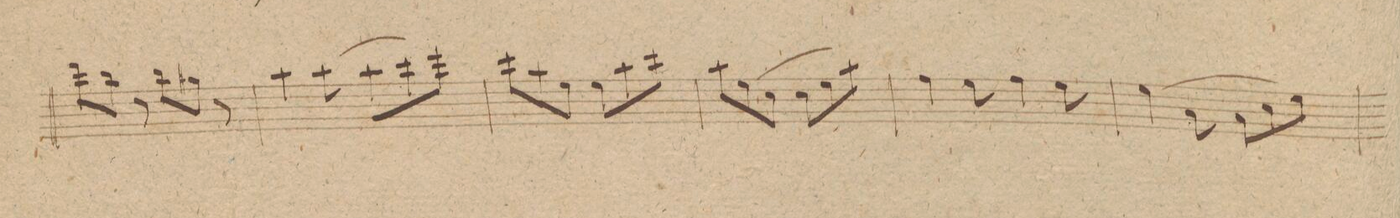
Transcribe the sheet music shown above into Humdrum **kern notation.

**kern	**dynam
*I"Violino	*
*clefG2	*
*k[]	*
*M6/8	*
8ddd\L	.
8bb\J	.
8r	.
8bb\L	.
8gg#X\J	.
8r	.
=134	=134
4aa\	.
(8aa\	.
8aa\L	.
8ccc\	.
8eee\J)	.
=135	=135
8ccc\L	.
8aa\	.
8ee\J	.
8ee\L	.
8aa\	.
8ccc\J	.
=136	=136
8aa\L	.
(8ee\	.
8cc\J	.
8cc\L	.
8ee\	.
8aa\J)	.
=137	=137
4ff\	.
8ee\	.
4ff\	.
8ee\	.
=138	=138
(4ee\	.
8a\	.
8a\L	.
8cc\	.
8ee\J)	.
=139	=139
*-	*-
